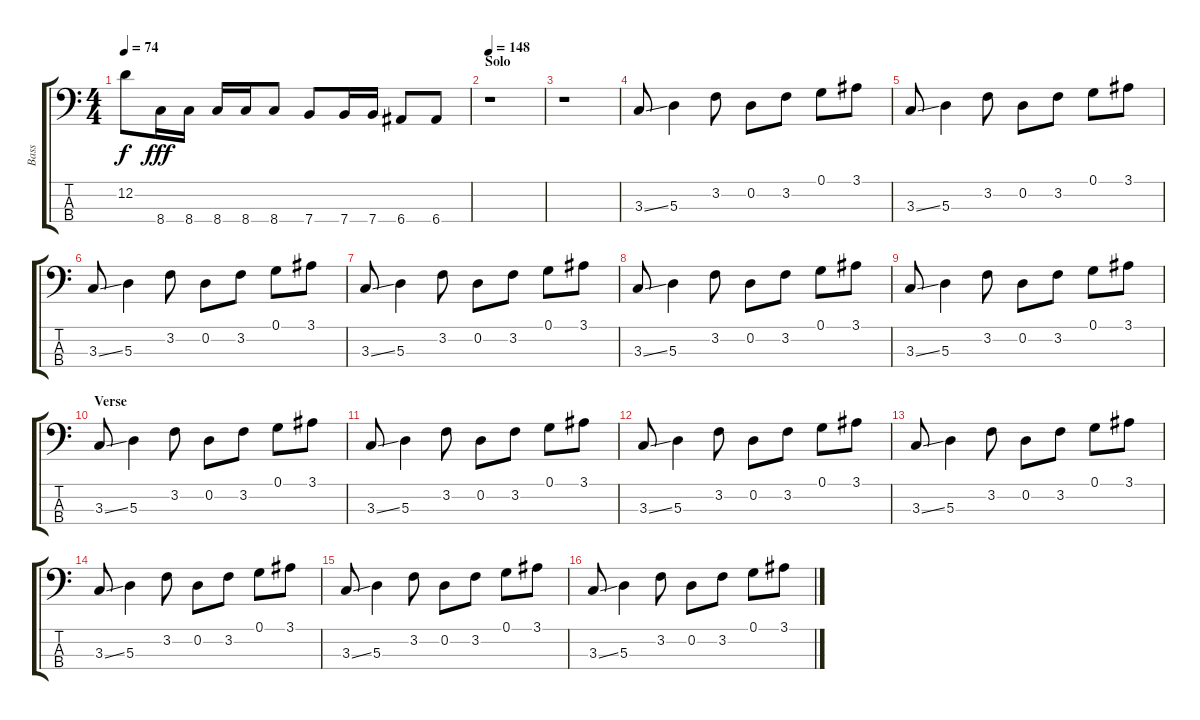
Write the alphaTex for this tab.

\track ("Bass" "Bass") {instrument fretlessbass}
\staff {score tabs}
\tuning (G2 D2 A1 E1) {hide}
\ts (4 4)
\tempo 74
\clef f4
\ks c
12.2{t}.8{dy f} 8.4.16{dy fff} 8.4.16 8.4.16 8.4.16 8.4.8 7.4.8 7.4.16 7.4.16 6.4.8 6.4.8 |
\section ("" "Solo")
\tempo 148
r.1 |
r.1 |
3.3{ss}.8 5.3.4 3.2.8 0.2.8 3.2.8 0.1.8 3.1.8 |
3.3{ss}.8 5.3.4 3.2.8 0.2.8 3.2.8 0.1.8 3.1.8 |
3.3{ss}.8 5.3.4 3.2.8 0.2.8 3.2.8 0.1.8 3.1.8 |
3.3{ss}.8 5.3.4 3.2.8 0.2.8 3.2.8 0.1.8 3.1.8 |
3.3{ss}.8 5.3.4 3.2.8 0.2.8 3.2.8 0.1.8 3.1.8 |
3.3{ss}.8 5.3.4 3.2.8 0.2.8 3.2.8 0.1.8 3.1.8 |
\section ("" "Verse")
3.3{ss}.8 5.3.4 3.2.8 0.2.8 3.2.8 0.1.8 3.1.8 |
3.3{ss}.8 5.3.4 3.2.8 0.2.8 3.2.8 0.1.8 3.1.8 |
3.3{ss}.8 5.3.4 3.2.8 0.2.8 3.2.8 0.1.8 3.1.8 |
3.3{ss}.8 5.3.4 3.2.8 0.2.8 3.2.8 0.1.8 3.1.8 |
3.3{ss}.8 5.3.4 3.2.8 0.2.8 3.2.8 0.1.8 3.1.8 |
3.3{ss}.8 5.3.4 3.2.8 0.2.8 3.2.8 0.1.8 3.1.8 |
3.3{ss}.8 5.3.4 3.2.8 0.2.8 3.2.8 0.1.8 3.1.8
